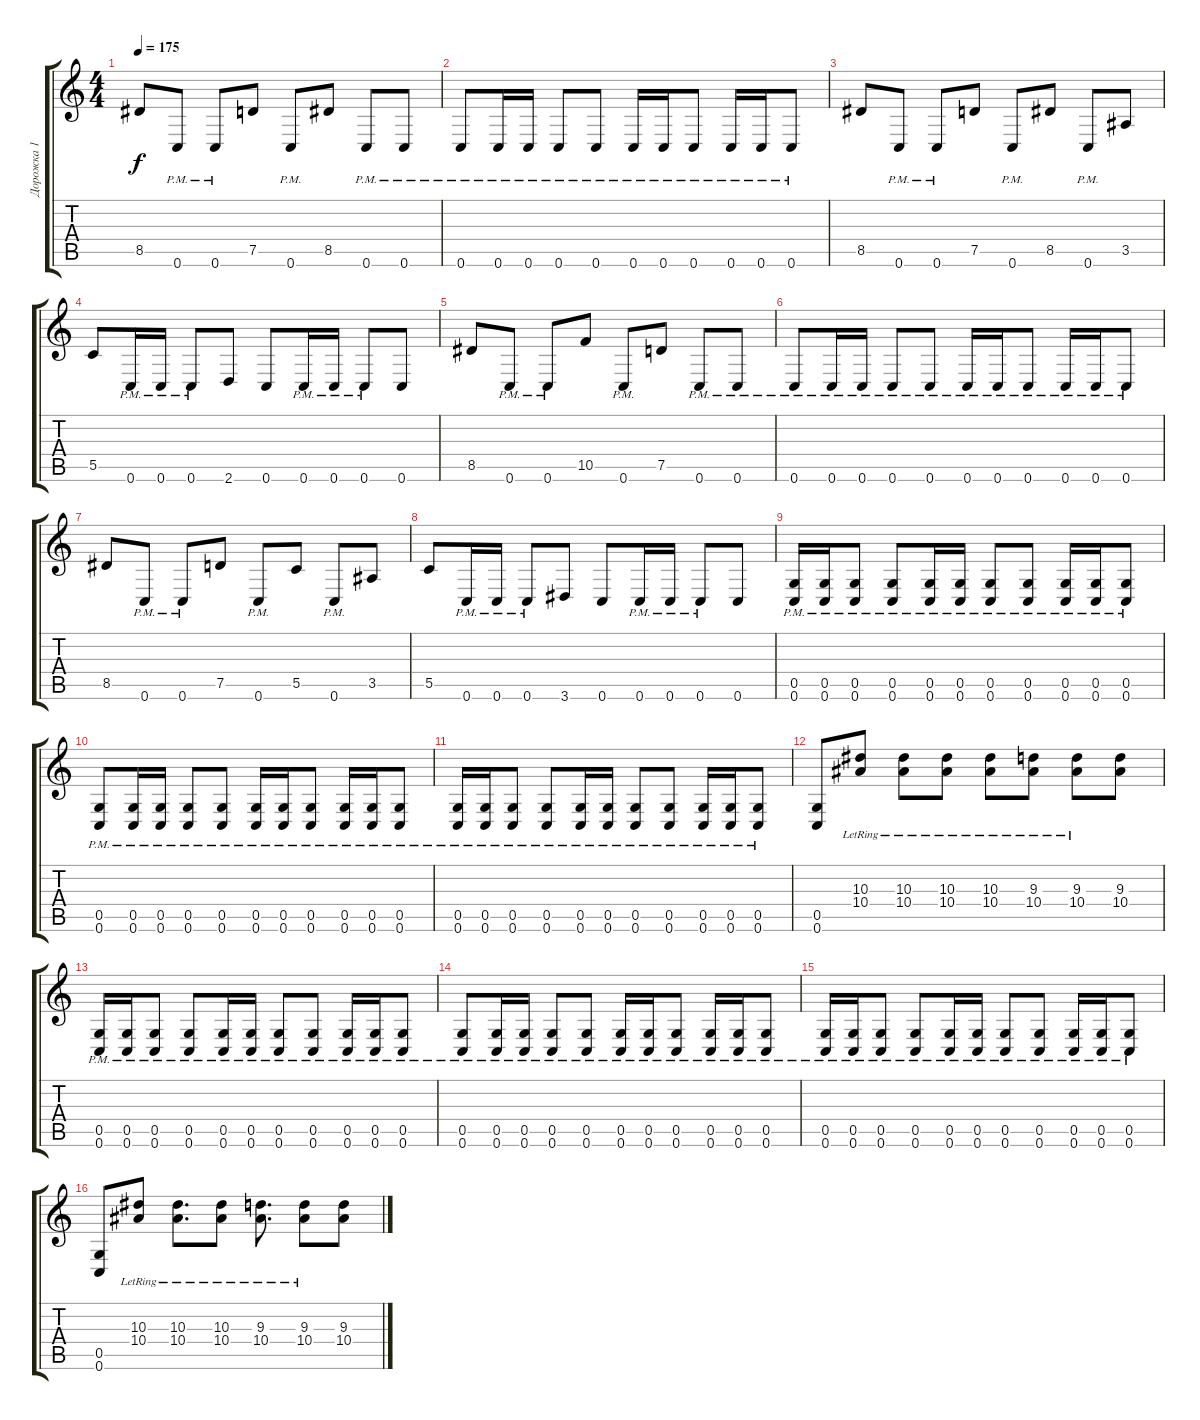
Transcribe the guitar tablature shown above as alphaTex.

\track ("Дорожка 1" "Дорожка 1") {instrument distortionguitar}
\staff {score tabs}
\tuning (D4 A3 F3 C3 G2 C2) {hide}
\ts (4 4)
\tempo 175
\clef g2
\ks c
8.5.8{dy f} 0.6{pm}.8 0.6{pm}.8 7.5.8 0.6{pm}.8 8.5.8 0.6{pm}.8 0.6{pm}.8 |
0.6{pm}.8 0.6{pm}.16 0.6{pm}.16 0.6{pm}.8 0.6{pm}.8 0.6{pm}.16 0.6{pm}.16 0.6{pm}.8 0.6{pm}.16 0.6{pm}.16 0.6{pm}.8 |
8.5.8 0.6{pm}.8 0.6{pm}.8 7.5.8 0.6{pm}.8 8.5.8 0.6{pm}.8 3.5.8 |
5.5.8 0.6{pm}.16 0.6{pm}.16 0.6{pm}.8 2.6.8 0.6.8 0.6{pm}.16 0.6{pm}.16 0.6{pm}.8 0.6.8 |
8.5.8 0.6{pm}.8 0.6{pm}.8 10.5.8 0.6{pm}.8 7.5.8 0.6{pm}.8 0.6{pm}.8 |
0.6{pm}.8 0.6{pm}.16 0.6{pm}.16 0.6{pm}.8 0.6{pm}.8 0.6{pm}.16 0.6{pm}.16 0.6{pm}.8 0.6{pm}.16 0.6{pm}.16 0.6{pm}.8 |
8.5.8 0.6{pm}.8 0.6{pm}.8 7.5.8 0.6{pm}.8 5.5.8 0.6{pm}.8 3.5.8 |
5.5.8 0.6{pm}.16 0.6{pm}.16 0.6{pm}.8 3.6.8 0.6.8 0.6{pm}.16 0.6{pm}.16 0.6{pm}.8 0.6.8 |
(0.5{pm} 0.6{pm}).16 (0.5{pm} 0.6{pm}).16 (0.5{pm} 0.6{pm}).8 (0.5{pm} 0.6{pm}).8 (0.5{pm} 0.6{pm}).16 (0.5{pm} 0.6{pm}).16 (0.5{pm} 0.6{pm}).8 (0.5{pm} 0.6{pm}).8 (0.5{pm} 0.6{pm}).16 (0.5{pm} 0.6{pm}).16 (0.5{pm} 0.6{pm}).8 |
(0.5{pm} 0.6{pm}).8 (0.5{pm} 0.6{pm}).16 (0.5{pm} 0.6{pm}).16 (0.5{pm} 0.6{pm}).8 (0.5{pm} 0.6{pm}).8 (0.5{pm} 0.6{pm}).16 (0.5{pm} 0.6{pm}).16 (0.5{pm} 0.6{pm}).8 (0.5{pm} 0.6{pm}).16 (0.5{pm} 0.6{pm}).16 (0.5{pm} 0.6{pm}).8 |
(0.5{pm} 0.6{pm}).16 (0.5{pm} 0.6{pm}).16 (0.5{pm} 0.6{pm}).8 (0.5{pm} 0.6{pm}).8 (0.5{pm} 0.6{pm}).16 (0.5{pm} 0.6{pm}).16 (0.5{pm} 0.6{pm}).8 (0.5{pm} 0.6{pm}).8 (0.5{pm} 0.6{pm}).16 (0.5{pm} 0.6{pm}).16 (0.5{pm} 0.6{pm}).8 |
(0.5 0.6).8 (10.3{lr} 10.4{lr}).8 (10.3{lr} 10.4{lr}).8 (10.3{lr} 10.4{lr}).8 (10.3{lr} 10.4{lr}).8 (9.3{lr} 10.4{lr}).8 (9.3{lr} 10.4{lr}).8 (9.3 10.4).8 |
(0.5{pm} 0.6{pm}).16 (0.5{pm} 0.6{pm}).16 (0.5{pm} 0.6{pm}).8 (0.5{pm} 0.6{pm}).8 (0.5{pm} 0.6{pm}).16 (0.5{pm} 0.6{pm}).16 (0.5{pm} 0.6{pm}).8 (0.5{pm} 0.6{pm}).8 (0.5{pm} 0.6{pm}).16 (0.5{pm} 0.6{pm}).16 (0.5{pm} 0.6{pm}).8 |
(0.5{pm} 0.6{pm}).8 (0.5{pm} 0.6{pm}).16 (0.5{pm} 0.6{pm}).16 (0.5{pm} 0.6{pm}).8 (0.5{pm} 0.6{pm}).8 (0.5{pm} 0.6{pm}).16 (0.5{pm} 0.6{pm}).16 (0.5{pm} 0.6{pm}).8 (0.5{pm} 0.6{pm}).16 (0.5{pm} 0.6{pm}).16 (0.5{pm} 0.6{pm}).8 |
(0.5{pm} 0.6{pm}).16 (0.5{pm} 0.6{pm}).16 (0.5{pm} 0.6{pm}).8 (0.5{pm} 0.6{pm}).8 (0.5{pm} 0.6{pm}).16 (0.5{pm} 0.6{pm}).16 (0.5{pm} 0.6{pm}).8 (0.5{pm} 0.6{pm}).8 (0.5{pm} 0.6{pm}).16 (0.5{pm} 0.6{pm}).16 (0.5{pm} 0.6{pm}).8 |
(0.5 0.6).8 (10.3{lr} 10.4{lr}).8 (10.3{lr} 10.4{lr}).8{d} (10.3{lr} 10.4{lr}).8 (9.3{lr} 10.4{lr}).8{d} (9.3{lr} 10.4{lr}).8 (9.3 10.4).8
